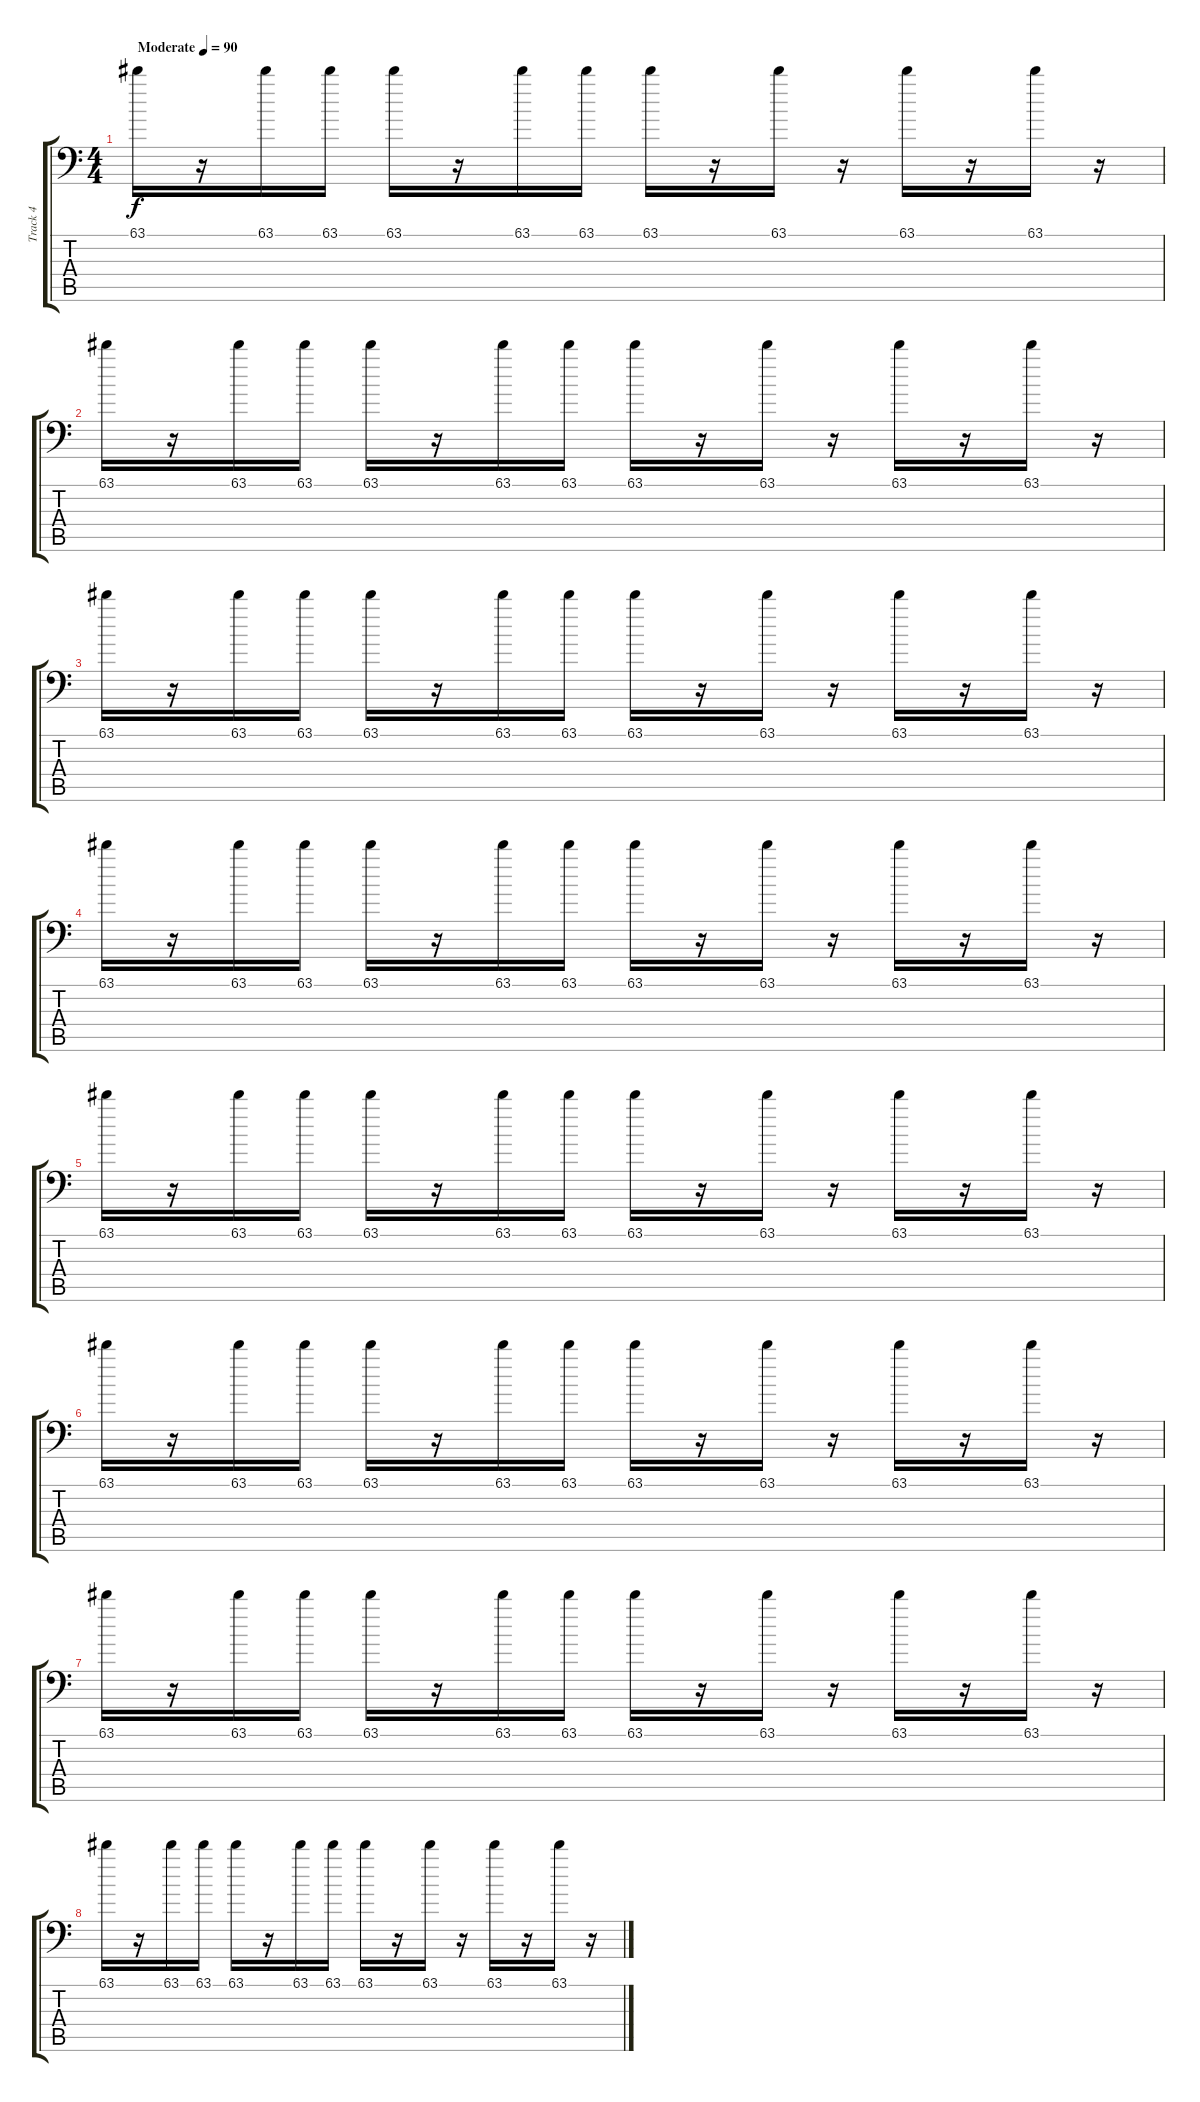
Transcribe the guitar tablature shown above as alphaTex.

\track ("Track 4" "Track 4") {instrument acousticgrandpiano}
\staff {score tabs}
\tuning (C-1 C-1 C-1 C-1 C-1 C-1) {hide}
\ts (4 4)
\tempo (90 "Moderate")
\clef f4
\ks c
63.1.16{dy f instrument acousticgrandpiano} r.16 63.1.16 63.1.16 63.1.16 r.16 63.1.16 63.1.16 63.1.16 r.16 63.1.16 r.16 63.1.16 r.16 63.1.16 r.16 |
63.1.16 r.16 63.1.16 63.1.16 63.1.16 r.16 63.1.16 63.1.16 63.1.16 r.16 63.1.16 r.16 63.1.16 r.16 63.1.16 r.16 |
63.1.16 r.16 63.1.16 63.1.16 63.1.16 r.16 63.1.16 63.1.16 63.1.16 r.16 63.1.16 r.16 63.1.16 r.16 63.1.16 r.16 |
63.1.16 r.16 63.1.16 63.1.16 63.1.16 r.16 63.1.16 63.1.16 63.1.16 r.16 63.1.16 r.16 63.1.16 r.16 63.1.16 r.16 |
63.1.16 r.16 63.1.16 63.1.16 63.1.16 r.16 63.1.16 63.1.16 63.1.16 r.16 63.1.16 r.16 63.1.16 r.16 63.1.16 r.16 |
63.1.16 r.16 63.1.16 63.1.16 63.1.16 r.16 63.1.16 63.1.16 63.1.16 r.16 63.1.16 r.16 63.1.16 r.16 63.1.16 r.16 |
63.1.16 r.16 63.1.16 63.1.16 63.1.16 r.16 63.1.16 63.1.16 63.1.16 r.16 63.1.16 r.16 63.1.16 r.16 63.1.16 r.16 |
63.1.16 r.16 63.1.16 63.1.16 63.1.16 r.16 63.1.16 63.1.16 63.1.16 r.16 63.1.16 r.16 63.1.16 r.16 63.1.16 r.16
